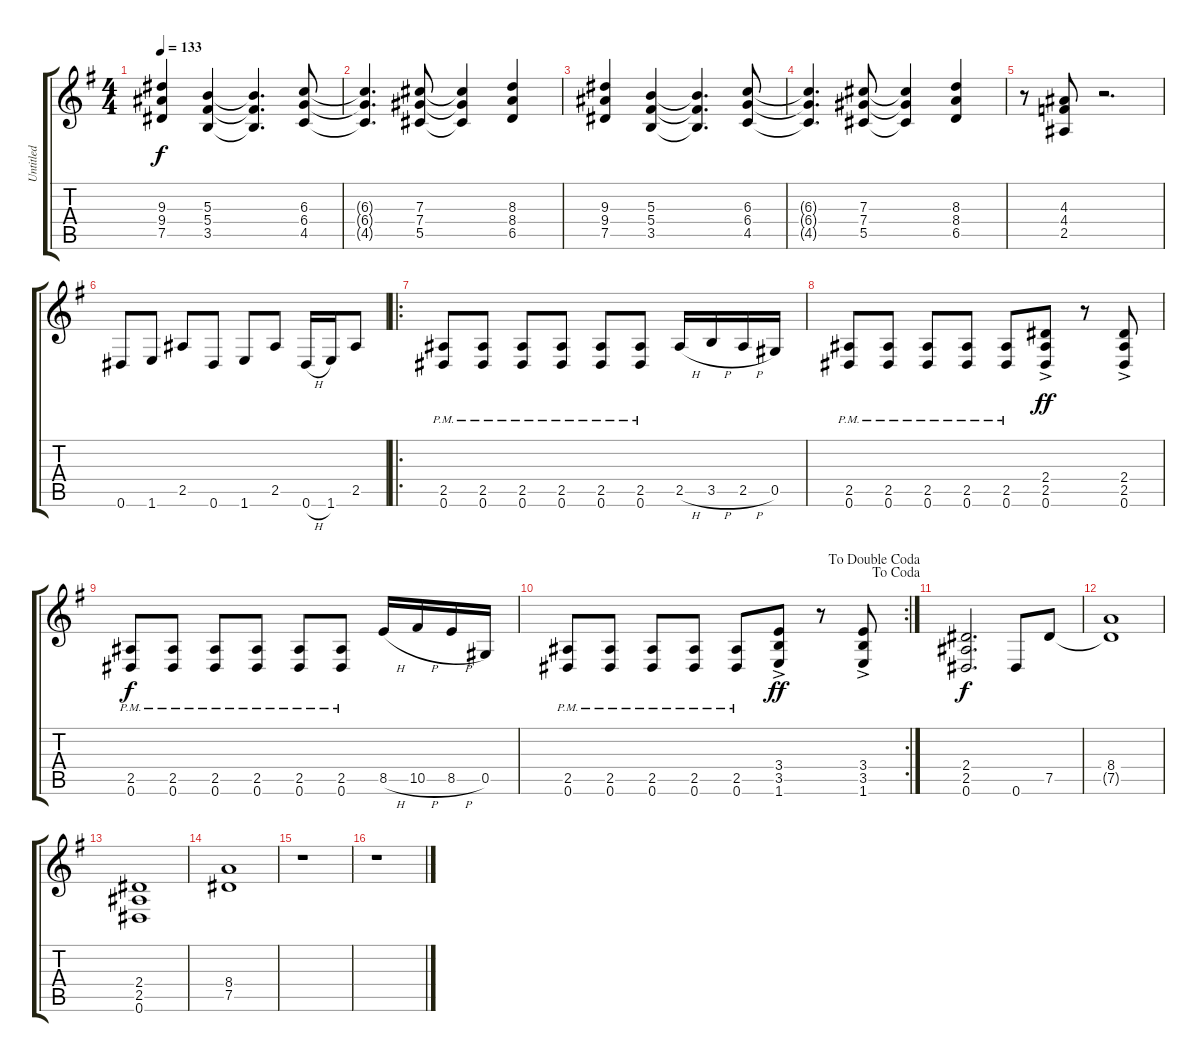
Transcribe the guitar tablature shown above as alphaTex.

\track ("Untitled" "Untitled") {instrument distortionguitar}
\staff {score tabs}
\tuning (Eb4 Bb3 Gb3 Db3 Ab2 Eb2) {hide}
\ts (4 4)
\tempo 133
\clef g2
\ks g
(9.3 9.4 7.5).4{dy f} (5.3 5.4 3.5).4 (5.3{t} 5.4{t} 3.5{t}).4{d} (6.3 6.4 4.5).8 |
(6.3{t} 6.4{t} 4.5{t}).4{d} (7.3 7.4 5.5).8 (7.3{t} 7.4{t} 5.5{t}).4 (8.3 8.4 6.5).4 |
(9.3 9.4 7.5).4 (5.3 5.4 3.5).4 (5.3{t} 5.4{t} 3.5{t}).4{d} (6.3 6.4 4.5).8 |
(6.3{t} 6.4{t} 4.5{t}).4{d} (7.3 7.4 5.5).8 (7.3{t} 7.4{t} 5.5{t}).4 (8.3 8.4 6.5).4 |
r.8 (4.3 4.4 2.5).8 r.2{d} |
0.6.8 1.6.8 2.5.8 0.6.8 1.6.8 2.5.8 0.6{h}.16 1.6.16 2.5.8 |
\ro
(2.5{pm} 0.6{pm}).8 (2.5{pm} 0.6{pm}).8 (2.5{pm} 0.6{pm}).8 (2.5{pm} 0.6{pm}).8 (2.5{pm} 0.6{pm}).8 (2.5{pm} 0.6{pm}).8 2.5{h}.16 3.5{h}.16 2.5{h}.16 0.5.16 |
(2.5{pm} 0.6{pm}).8 (2.5{pm} 0.6{pm}).8 (2.5{pm} 0.6{pm}).8 (2.5{pm} 0.6{pm}).8 (2.5{pm} 0.6{pm}).8 (2.4{ac} 2.5{ac} 0.6{ac}).8{dy ff} r.8 (2.4{ac} 2.5{ac} 0.6{ac}).8 |
(2.5{pm} 0.6{pm}).8{dy f} (2.5{pm} 0.6{pm}).8 (2.5{pm} 0.6{pm}).8 (2.5{pm} 0.6{pm}).8 (2.5{pm} 0.6{pm}).8 (2.5{pm} 0.6{pm}).8 8.5{h}.16 10.5{h}.16 8.5{h}.16 0.5.16 |
\rc 2
\jump dacoda
\jump dadoublecoda
(2.5{pm} 0.6{pm}).8 (2.5{pm} 0.6{pm}).8 (2.5{pm} 0.6{pm}).8 (2.5{pm} 0.6{pm}).8 (2.5{pm} 0.6{pm}).8 (3.4{ac} 3.5{ac} 1.6{ac}).8{dy ff} r.8 (3.4{ac} 3.5{ac} 1.6{ac}).8 |
(2.4 2.5 0.6).2{d dy f} 0.6.8 7.5.8 |
(8.4 7.5{t}).1 |
(2.4 2.5 0.6).1 |
(8.4 7.5).1 |
r.1 |
r.1
